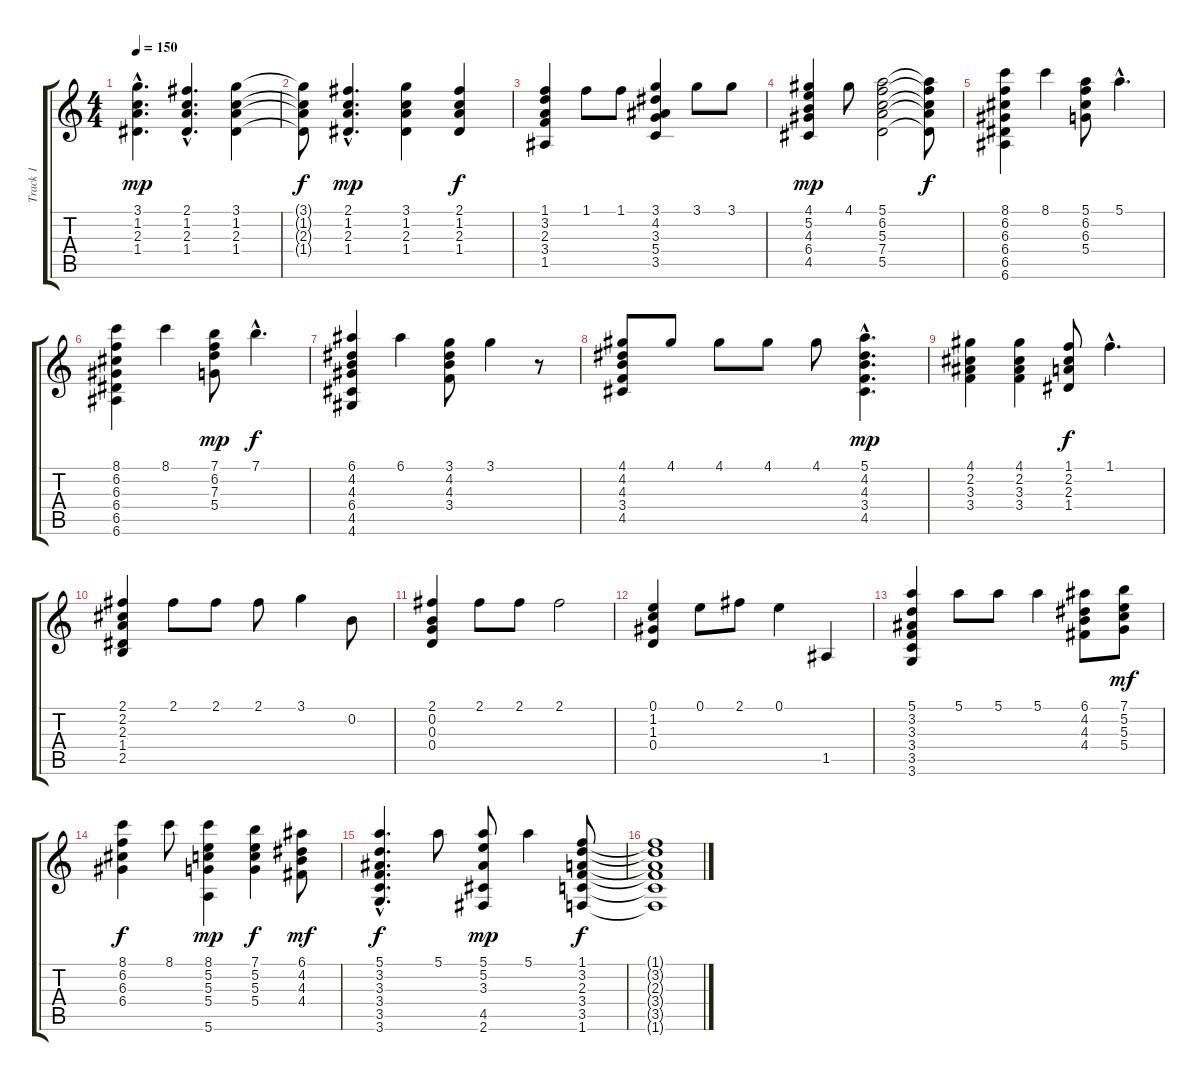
\track ("Track 1" "Track 1") {instrument acousticguitarnylon}
\staff {score tabs}
\tuning (E4 B3 G3 D3 A2 E2) {hide}
\ts (4 4)
\tempo 150
\clef g2
\ks c
(3.1{hac} 1.2{hac} 2.3{hac} 1.4{hac}).4{d dy mp} (2.1{hac} 1.2{hac} 2.3{hac} 1.4{hac}).4{d} (3.1 1.2 2.3 1.4).4 |
(3.1{t} 1.2{t} 2.3{t} 1.4{t}).8{dy f} (2.1{hac} 1.2{hac} 2.3{hac} 1.4{hac}).4{d dy mp} (3.1 1.2 2.3 1.4).4 (2.1 1.2 2.3 1.4).4{dy f} |
(1.1 3.2 2.3 3.4 1.5).4 1.1.8 1.1.8 (3.1 4.2 3.3 5.4 3.5).4 3.1.8 3.1.8 |
(4.1 5.2 4.3 6.4 4.5).4{dy mp} 4.1.8 (5.1 6.2 5.3 7.4 5.5).2 (5.1{t} 6.2{t} 5.3{t} 7.4{t} 5.5{t}).8{dy f} |
(8.1 6.2 6.3 6.4 6.5 6.6).4 8.1.4 (5.1 6.2 6.3 5.4).8 5.1{hac}.4{d} |
(8.1 6.2 6.3 6.4 6.5 6.6).4 8.1.4 (7.1 6.2 7.3 5.4).8{dy mp} 7.1{hac}.4{d dy f} |
(6.1 4.2 4.3 6.4 4.5 4.6).4 6.1.4 (3.1 4.2 4.3 3.4).8 3.1.4 r.8 |
(4.1 4.2 4.3 3.4 4.5).8 4.1.8 4.1.8 4.1.8 4.1.8 (5.1{hac} 4.2 4.3 3.4 4.5).4{d dy mp} |
(4.1 2.2 3.3 3.4).4 (4.1 2.2 3.3 3.4).4 (1.1 2.2 2.3 1.4).8{dy f} 1.1{hac}.4{d} |
(2.1 2.2 2.3 1.4 2.5).4 2.1.8 2.1.8 2.1.8 3.1.4 0.2.8 |
(2.1 0.2 0.3 0.4).4 2.1.8 2.1.8 2.1.2 |
(0.1 1.2 1.3 0.4).4 0.1.8 2.1.8 0.1.4 1.5.4 |
(5.1 3.2 3.3 3.4 3.5 3.6).4 5.1.8 5.1.8 5.1.4 (6.1 4.2 4.3 4.4).8 (7.1 5.2 5.3 5.4).8{dy mf} |
(8.1 6.2 6.3 6.4).4{dy f} 8.1.8 (8.1 5.2 5.3 5.4 5.6).4{dy mp} (7.1 5.2 5.3 5.4).4{dy f} (6.1 4.2 4.3 4.4).8{dy mf} |
(5.1{hac} 3.2{hac} 3.3{hac} 3.4{hac} 3.5{hac} 3.6{hac}).4{d dy f} 5.1.8 (5.1 5.2 3.3 4.5 2.6).8{dy mp} 5.1.4 (1.1 3.2 2.3 3.4 3.5 1.6).8{dy f} |
(1.1{t} 3.2{t} 2.3{t} 3.4{t} 3.5{t} 1.6{t}).1
